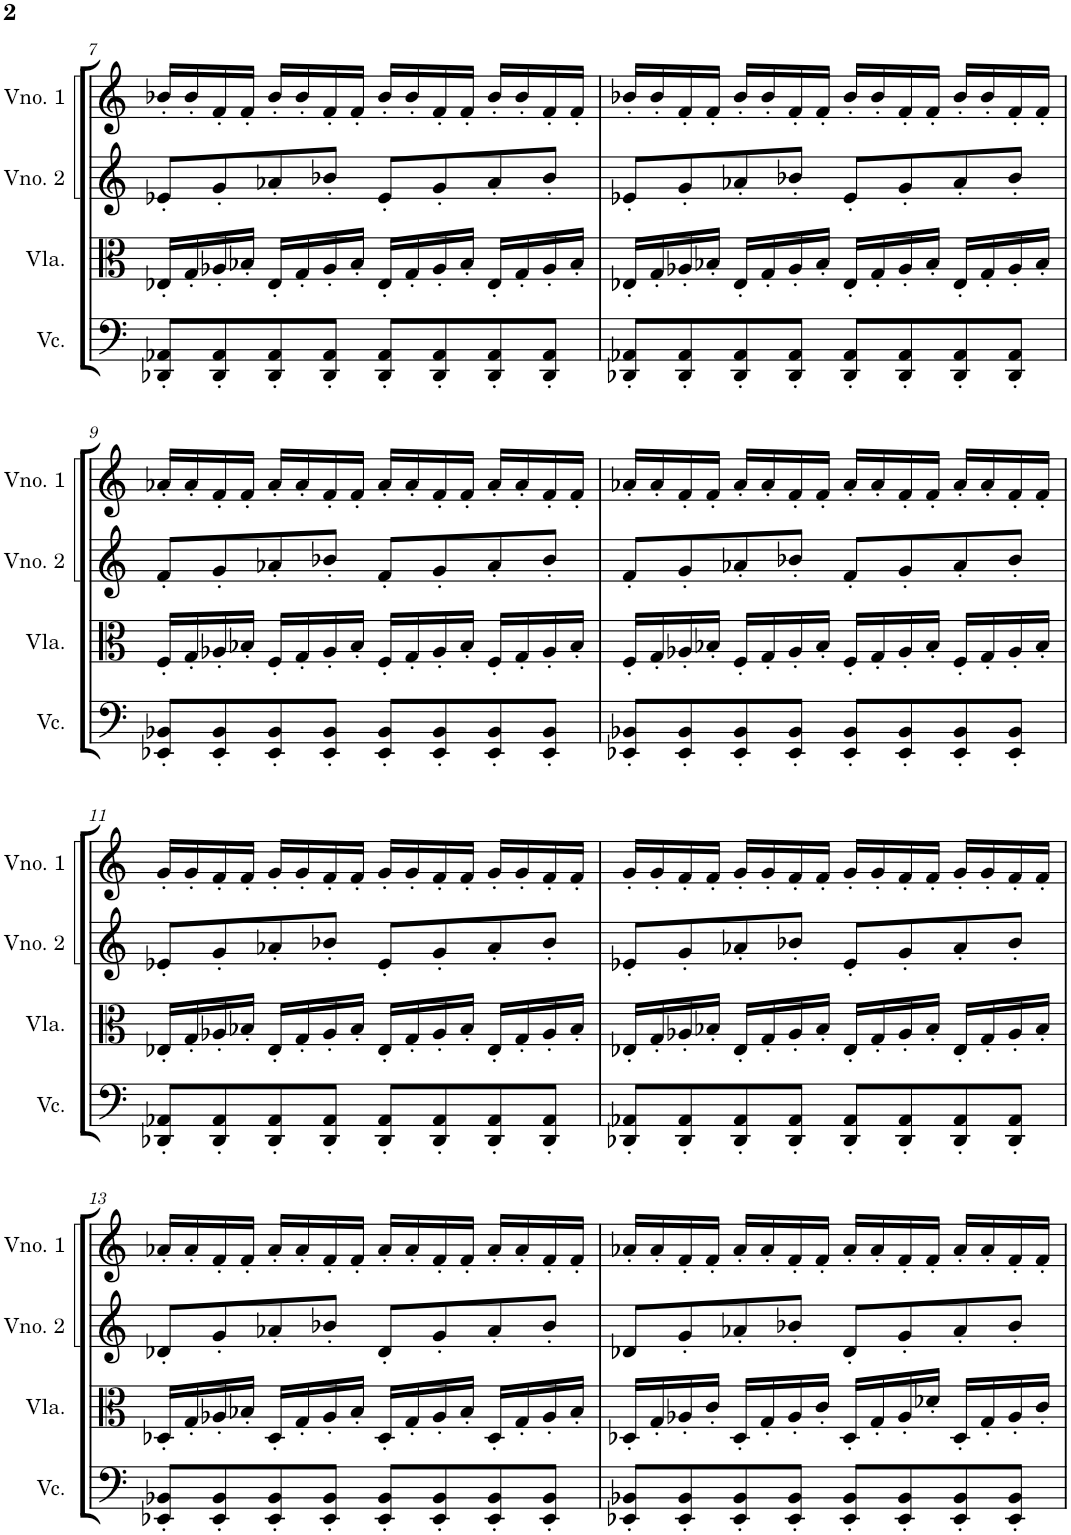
**kern	**kern	**kern	**kern
*part4	*part3	*part2	*part1
*staff4	*staff3	*staff2	*staff1
*I"Violoncelo	*I"Viola	*I"Violino 2	*I"Violino 1
*I'Vc.	*I'Vla.	*I'Vno. 2	*I'Vno. 1
!!LO:PB:g=z
*clefF4	*clefC3	*clefG2	*clefG2
*k[]	*k[]	*k[]	*k[]
*M4/4	*M4/4	*M4/4	*M4/4
=7	=7	=7	=7
8DD-X/' 8AA-X/'L	16E-X'/LL	8e-X'/L	16b-X'/LL
.	16G'/	.	16b-'/
8DD-/' 8AA-/'	16A-X'/	8g'/	16f'/
.	16B-X'/JJ	.	16f'/JJ
8DD-/' 8AA-/'	16E-'/LL	8a-X'/	16b-'/LL
.	16G'/	.	16b-'/
8DD-/' 8AA-/'J	16A-'/	8b-X'/J	16f'/
.	16B-'/JJ	.	16f'/JJ
8DD-/' 8AA-/'L	16E-'/LL	8e-'/L	16b-'/LL
.	16G'/	.	16b-'/
8DD-/' 8AA-/'	16A-'/	8g'/	16f'/
.	16B-'/JJ	.	16f'/JJ
8DD-/' 8AA-/'	16E-'/LL	8a-'/	16b-'/LL
.	16G'/	.	16b-'/
8DD-/' 8AA-/'J	16A-'/	8b-'/J	16f'/
.	16B-'/JJ	.	16f'/JJ
=8	=8	=8	=8
8DD-X/' 8AA-X/'L	16E-X'/LL	8e-X'/L	16b-X'/LL
.	16G'/	.	16b-'/
8DD-/' 8AA-/'	16A-X'/	8g'/	16f'/
.	16B-X'/JJ	.	16f'/JJ
8DD-/' 8AA-/'	16E-'/LL	8a-X'/	16b-'/LL
.	16G'/	.	16b-'/
8DD-/' 8AA-/'J	16A-'/	8b-X'/J	16f'/
.	16B-'/JJ	.	16f'/JJ
8DD-/' 8AA-/'L	16E-'/LL	8e-'/L	16b-'/LL
.	16G'/	.	16b-'/
8DD-/' 8AA-/'	16A-'/	8g'/	16f'/
.	16B-'/JJ	.	16f'/JJ
8DD-/' 8AA-/'	16E-'/LL	8a-'/	16b-'/LL
.	16G'/	.	16b-'/
8DD-/' 8AA-/'J	16A-'/	8b-'/J	16f'/
.	16B-'/JJ	.	16f'/JJ
!!LO:LB:g=z
=9	=9	=9	=9
8EE-X/' 8BB-X/'L	16F'/LL	8f'/L	16a-X'/LL
.	16G'/	.	16a-'/
8EE-/' 8BB-/'	16A-X'/	8g'/	16f'/
.	16B-X'/JJ	.	16f'/JJ
8EE-/' 8BB-/'	16F'/LL	8a-X'/	16a-'/LL
.	16G'/	.	16a-'/
8EE-/' 8BB-/'J	16A-'/	8b-X'/J	16f'/
.	16B-'/JJ	.	16f'/JJ
8EE-/' 8BB-/'L	16F'/LL	8f'/L	16a-'/LL
.	16G'/	.	16a-'/
8EE-/' 8BB-/'	16A-'/	8g'/	16f'/
.	16B-'/JJ	.	16f'/JJ
8EE-/' 8BB-/'	16F'/LL	8a-'/	16a-'/LL
.	16G'/	.	16a-'/
8EE-/' 8BB-/'J	16A-'/	8b-'/J	16f'/
.	16B-'/JJ	.	16f'/JJ
=10	=10	=10	=10
8EE-X/' 8BB-X/'L	16F'/LL	8f'/L	16a-X'/LL
.	16G'/	.	16a-'/
8EE-/' 8BB-/'	16A-X'/	8g'/	16f'/
.	16B-X'/JJ	.	16f'/JJ
8EE-/' 8BB-/'	16F'/LL	8a-X'/	16a-'/LL
.	16G'/	.	16a-'/
8EE-/' 8BB-/'J	16A-'/	8b-X'/J	16f'/
.	16B-'/JJ	.	16f'/JJ
8EE-/' 8BB-/'L	16F'/LL	8f'/L	16a-'/LL
.	16G'/	.	16a-'/
8EE-/' 8BB-/'	16A-'/	8g'/	16f'/
.	16B-'/JJ	.	16f'/JJ
8EE-/' 8BB-/'	16F'/LL	8a-'/	16a-'/LL
.	16G'/	.	16a-'/
8EE-/' 8BB-/'J	16A-'/	8b-'/J	16f'/
.	16B-'/JJ	.	16f'/JJ
!!LO:LB:g=z
=11	=11	=11	=11
8DD-X/' 8AA-X/'L	16E-X'/LL	8e-X'/L	16g'/LL
.	16G'/	.	16g'/
8DD-/' 8AA-/'	16A-X'/	8g'/	16f'/
.	16B-X'/JJ	.	16f'/JJ
8DD-/' 8AA-/'	16E-'/LL	8a-X'/	16g'/LL
.	16G'/	.	16g'/
8DD-/' 8AA-/'J	16A-'/	8b-X'/J	16f'/
.	16B-'/JJ	.	16f'/JJ
8DD-/' 8AA-/'L	16E-'/LL	8e-'/L	16g'/LL
.	16G'/	.	16g'/
8DD-/' 8AA-/'	16A-'/	8g'/	16f'/
.	16B-'/JJ	.	16f'/JJ
8DD-/' 8AA-/'	16E-'/LL	8a-'/	16g'/LL
.	16G'/	.	16g'/
8DD-/' 8AA-/'J	16A-'/	8b-'/J	16f'/
.	16B-'/JJ	.	16f'/JJ
=12	=12	=12	=12
8DD-X/' 8AA-X/'L	16E-X'/LL	8e-X'/L	16g'/LL
.	16G'/	.	16g'/
8DD-/' 8AA-/'	16A-X'/	8g'/	16f'/
.	16B-X'/JJ	.	16f'/JJ
8DD-/' 8AA-/'	16E-'/LL	8a-X'/	16g'/LL
.	16G'/	.	16g'/
8DD-/' 8AA-/'J	16A-'/	8b-X'/J	16f'/
.	16B-'/JJ	.	16f'/JJ
8DD-/' 8AA-/'L	16E-'/LL	8e-'/L	16g'/LL
.	16G'/	.	16g'/
8DD-/' 8AA-/'	16A-'/	8g'/	16f'/
.	16B-'/JJ	.	16f'/JJ
8DD-/' 8AA-/'	16E-'/LL	8a-'/	16g'/LL
.	16G'/	.	16g'/
8DD-/' 8AA-/'J	16A-'/	8b-'/J	16f'/
.	16B-'/JJ	.	16f'/JJ
!!LO:LB:g=z
=13	=13	=13	=13
8EE-X/' 8BB-X/'L	16D-X'/LL	8d-X'/L	16a-X'/LL
.	16G'/	.	16a-'/
8EE-/' 8BB-/'	16A-X'/	8g'/	16f'/
.	16B-X'/JJ	.	16f'/JJ
8EE-/' 8BB-/'	16D-'/LL	8a-X'/	16a-'/LL
.	16G'/	.	16a-'/
8EE-/' 8BB-/'J	16A-'/	8b-X'/J	16f'/
.	16B-'/JJ	.	16f'/JJ
8EE-/' 8BB-/'L	16D-'/LL	8d-'/L	16a-'/LL
.	16G'/	.	16a-'/
8EE-/' 8BB-/'	16A-'/	8g'/	16f'/
.	16B-'/JJ	.	16f'/JJ
8EE-/' 8BB-/'	16D-'/LL	8a-'/	16a-'/LL
.	16G'/	.	16a-'/
8EE-/' 8BB-/'J	16A-'/	8b-'/J	16f'/
.	16B-'/JJ	.	16f'/JJ
=14	=14	=14	=14
8EE-X/' 8BB-X/'L	16D-X'/LL	8d-X'/L	16a-X'/LL
.	16G'/	.	16a-'/
8EE-/' 8BB-/'	16A-X'/	8g'/	16f'/
.	16c'/JJ	.	16f'/JJ
8EE-/' 8BB-/'	16D-'/LL	8a-X'/	16a-'/LL
.	16G'/	.	16a-'/
8EE-/' 8BB-/'J	16A-'/	8b-X'/J	16f'/
.	16c'/JJ	.	16f'/JJ
8EE-/' 8BB-/'L	16D-'/LL	8d-'/L	16a-'/LL
.	16G'/	.	16a-'/
8EE-/' 8BB-/'	16A-'/	8g'/	16f'/
.	16d-X'/JJ	.	16f'/JJ
8EE-/' 8BB-/'	16D-'/LL	8a-'/	16a-'/LL
.	16G'/	.	16a-'/
8EE-/' 8BB-/'J	16A-'/	8b-'/J	16f'/
.	16c'/JJ	.	16f'/JJ
=	=	=	=
*-	*-	*-	*-
